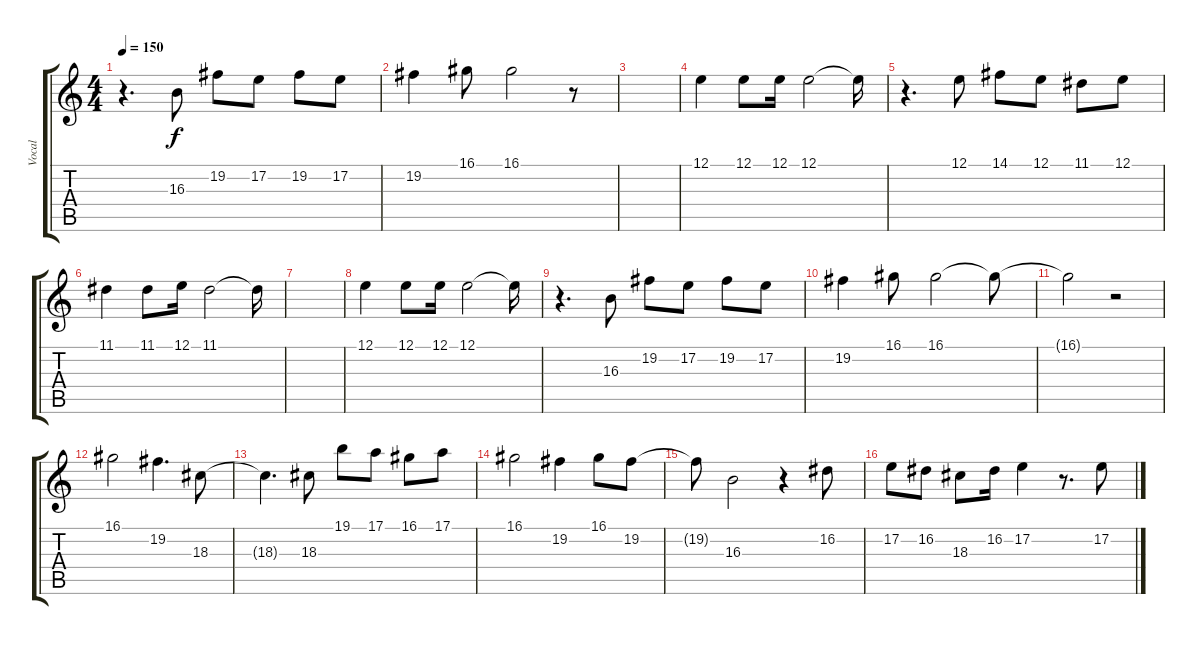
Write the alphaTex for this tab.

\track ("Vocal" "Vocal") {instrument stringensemble1}
\staff {score tabs}
\tuning (E4 B3 G3 D3 A2 E2) {hide}
\ts (4 4)
\tempo 150
\clef g2
\ks c
r.4{d dy f} 16.3.8 19.2.8 17.2.8 19.2.8 17.2.8 |
19.2.4 16.1.8 16.1.2 r.8 |
|
12.1.4 12.1.8 12.1.16 12.1.2 12.1{t}.16 |
r.4{d} 12.1.8 14.1.8 12.1.8 11.1.8 12.1.8 |
11.1.4 11.1.8 12.1.16 11.1.2 11.1{t}.16 |
|
12.1.4 12.1.8 12.1.16 12.1.2 12.1{t}.16 |
r.4{d} 16.3.8 19.2.8 17.2.8 19.2.8 17.2.8 |
19.2.4 16.1.8 16.1.2 16.1{t}.8 |
16.1{t}.2 r.2 |
16.1.2 19.2.4{d} 18.3.8 |
18.3{t}.4{d} 18.3.8 19.1.8 17.1.8 16.1.8 17.1.8 |
16.1.2 19.2.4 16.1.8 19.2.8 |
19.2{t}.8 16.3.2 r.4 16.2.8 |
17.2.8 16.2.8 18.3.8 16.2.16 17.2.4 r.8{d} 17.2.8
